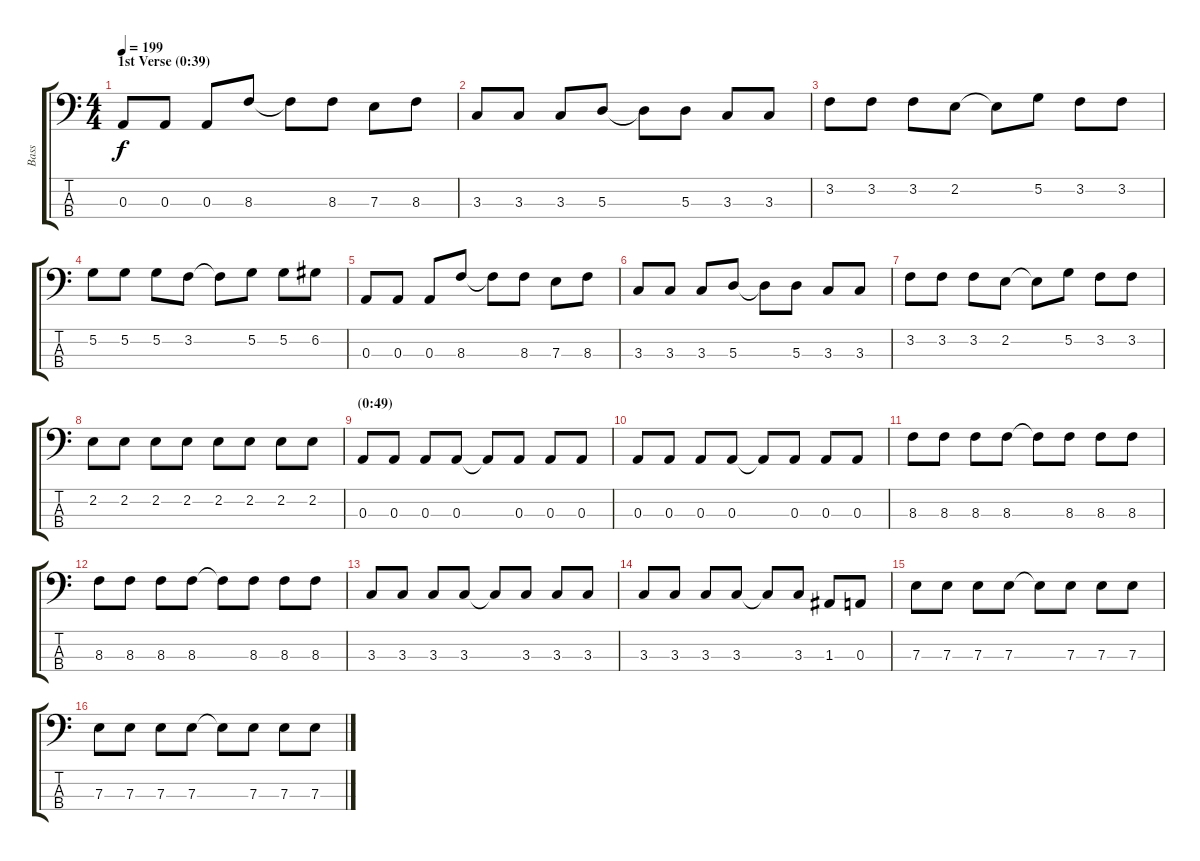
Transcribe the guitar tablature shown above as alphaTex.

\track ("Bass" "Bass") {instrument electricbassfinger}
\staff {score tabs}
\tuning (G2 D2 A1 E1) {hide}
\ts (4 4)
\section ("" "1st Verse (0:39)")
\tempo 199
\clef f4
\ks c
0.3.8{dy f} 0.3.8 0.3.8 8.3.8 8.3{t}.8 8.3.8 7.3.8 8.3.8 |
3.3.8 3.3.8 3.3.8 5.3.8 5.3{t}.8 5.3.8 3.3.8 3.3.8 |
3.2.8 3.2.8 3.2.8 2.2.8 2.2{t}.8 5.2.8 3.2.8 3.2.8 |
5.2.8 5.2.8 5.2.8 3.2.8 3.2{t}.8 5.2.8 5.2.8 6.2.8 |
0.3.8 0.3.8 0.3.8 8.3.8 8.3{t}.8 8.3.8 7.3.8 8.3.8 |
3.3.8 3.3.8 3.3.8 5.3.8 5.3{t}.8 5.3.8 3.3.8 3.3.8 |
3.2.8 3.2.8 3.2.8 2.2.8 2.2{t}.8 5.2.8 3.2.8 3.2.8 |
2.2.8 2.2.8 2.2.8 2.2.8 2.2.8 2.2.8 2.2.8 2.2.8 |
\section ("" "(0:49)")
0.3.8 0.3.8 0.3.8 0.3.8 0.3{t}.8 0.3.8 0.3.8 0.3.8 |
0.3.8 0.3.8 0.3.8 0.3.8 0.3{t}.8 0.3.8 0.3.8 0.3.8 |
8.3.8 8.3.8 8.3.8 8.3.8 8.3{t}.8 8.3.8 8.3.8 8.3.8 |
8.3.8 8.3.8 8.3.8 8.3.8 8.3{t}.8 8.3.8 8.3.8 8.3.8 |
3.3.8 3.3.8 3.3.8 3.3.8 3.3{t}.8 3.3.8 3.3.8 3.3.8 |
3.3.8 3.3.8 3.3.8 3.3.8 3.3{t}.8 3.3.8 1.3.8 0.3.8 |
7.3.8 7.3.8 7.3.8 7.3.8 7.3{t}.8 7.3.8 7.3.8 7.3.8 |
7.3.8 7.3.8 7.3.8 7.3.8 7.3{t}.8 7.3.8 7.3.8 7.3.8
